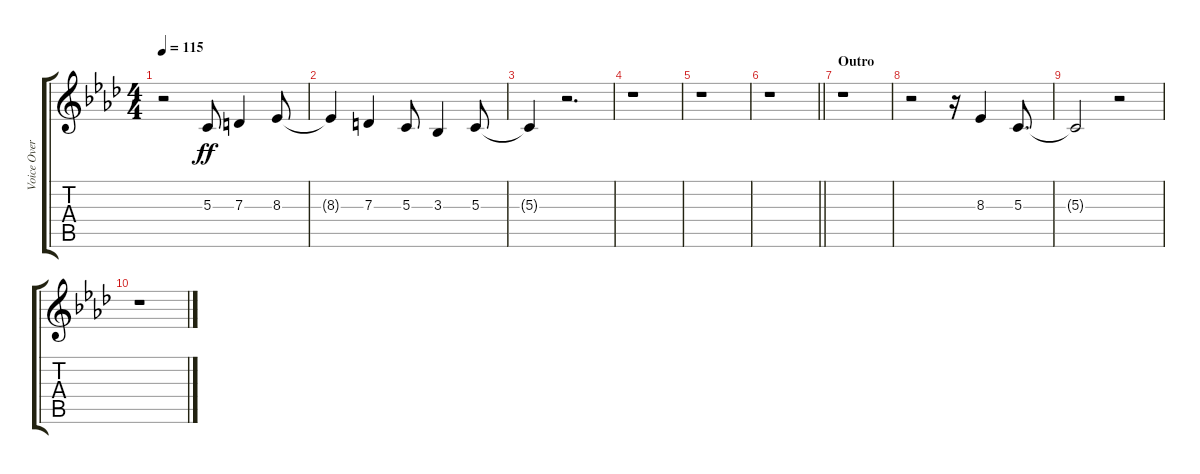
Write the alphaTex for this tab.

\track ("Voice Overdrive" "Voice Over") {instrument lead2sawtooth}
\staff {score tabs}
\tuning (E4 B3 G3 D3 A2 E2) {hide}
\ts (4 4)
\tempo 115
\clef g2
\ks ab
r.2{dy ff} 5.3.8 7.3.4 8.3.8 |
8.3{t}.4 7.3.4 5.3.8 3.3.4 5.3.8 |
5.3{t}.4 r.2{d} |
r.1 |
r.1 |
\barLineRight lightlight
r.1 |
\section ("" "Outro")
r.1 |
r.2 r.16 8.3.4 5.3.8{d} |
5.3{t}.2 r.2 |
r.1
